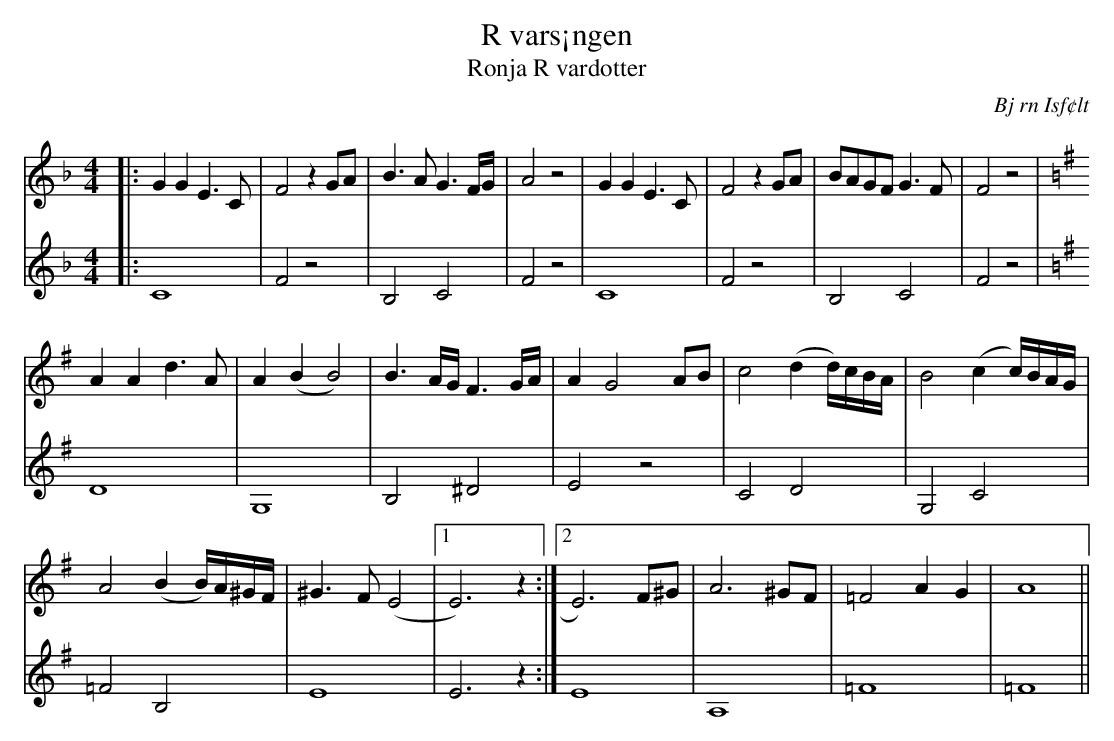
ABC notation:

X:1
T: R vars¡ngen
T: Ronja R vardotter
O: Bj rn Isf¢lt
K: F
M: 4/4
L: 1/8
V: 1
|: G2G2E3C | F4z2GA | B3AG3F/G/ | A4z4 | G2G2E3C | F4z2GA | BAGF G3F | F4z4 |
K: G
A2A2d3A | A2(B2B4) | B3A/G/F3G/A/ | A2G4 AB | c4(d2d/)c/B/A/ | B4(c2c/)B/A/G/ |
A4(B2B/)A/^G/F/ | ^G3F(E4 |1 E6)z2 :|2 E6)F^G | A6^GF | =F4A2G2 | A8 ||
V: 3
|: C8 | F4z4 | B,4C4 | F4z4 | C8 | F4z4 | B,4C4 | F4z4 |
K: G
D8 | G,8 | B,4^D4 | E4z4 | C4D4 | G,4C4 |
=F4B,4 | E8 | E6z2 :| E8 | A,8 | =F8 | =F8 ||
